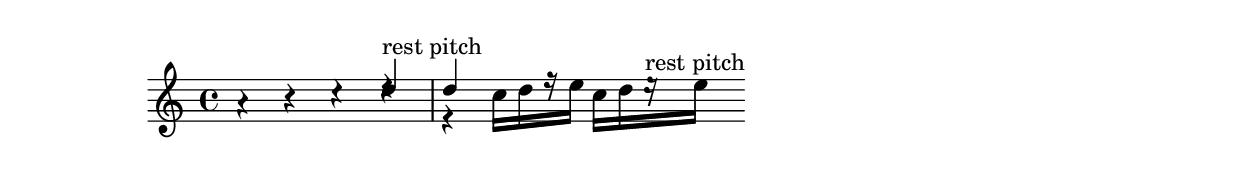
\version "2.10.0"
\header {

  texidoc = "Rests can have pitches--these will be affected by
transposition and relativization. If a rest has a pitch, rest/rest and
beam/rest collision resolving will leave it alone."

}

\layout { ragged-right= ##t }

\relative c'' 
{
  a4\rest b4\rest c4\rest

  <<d \\  d\rest^"rest pitch" >>
  <<d \\  r>>
  c16 [ d r e] 
  c16 [ d e\rest^"rest pitch" e] 
  
}


